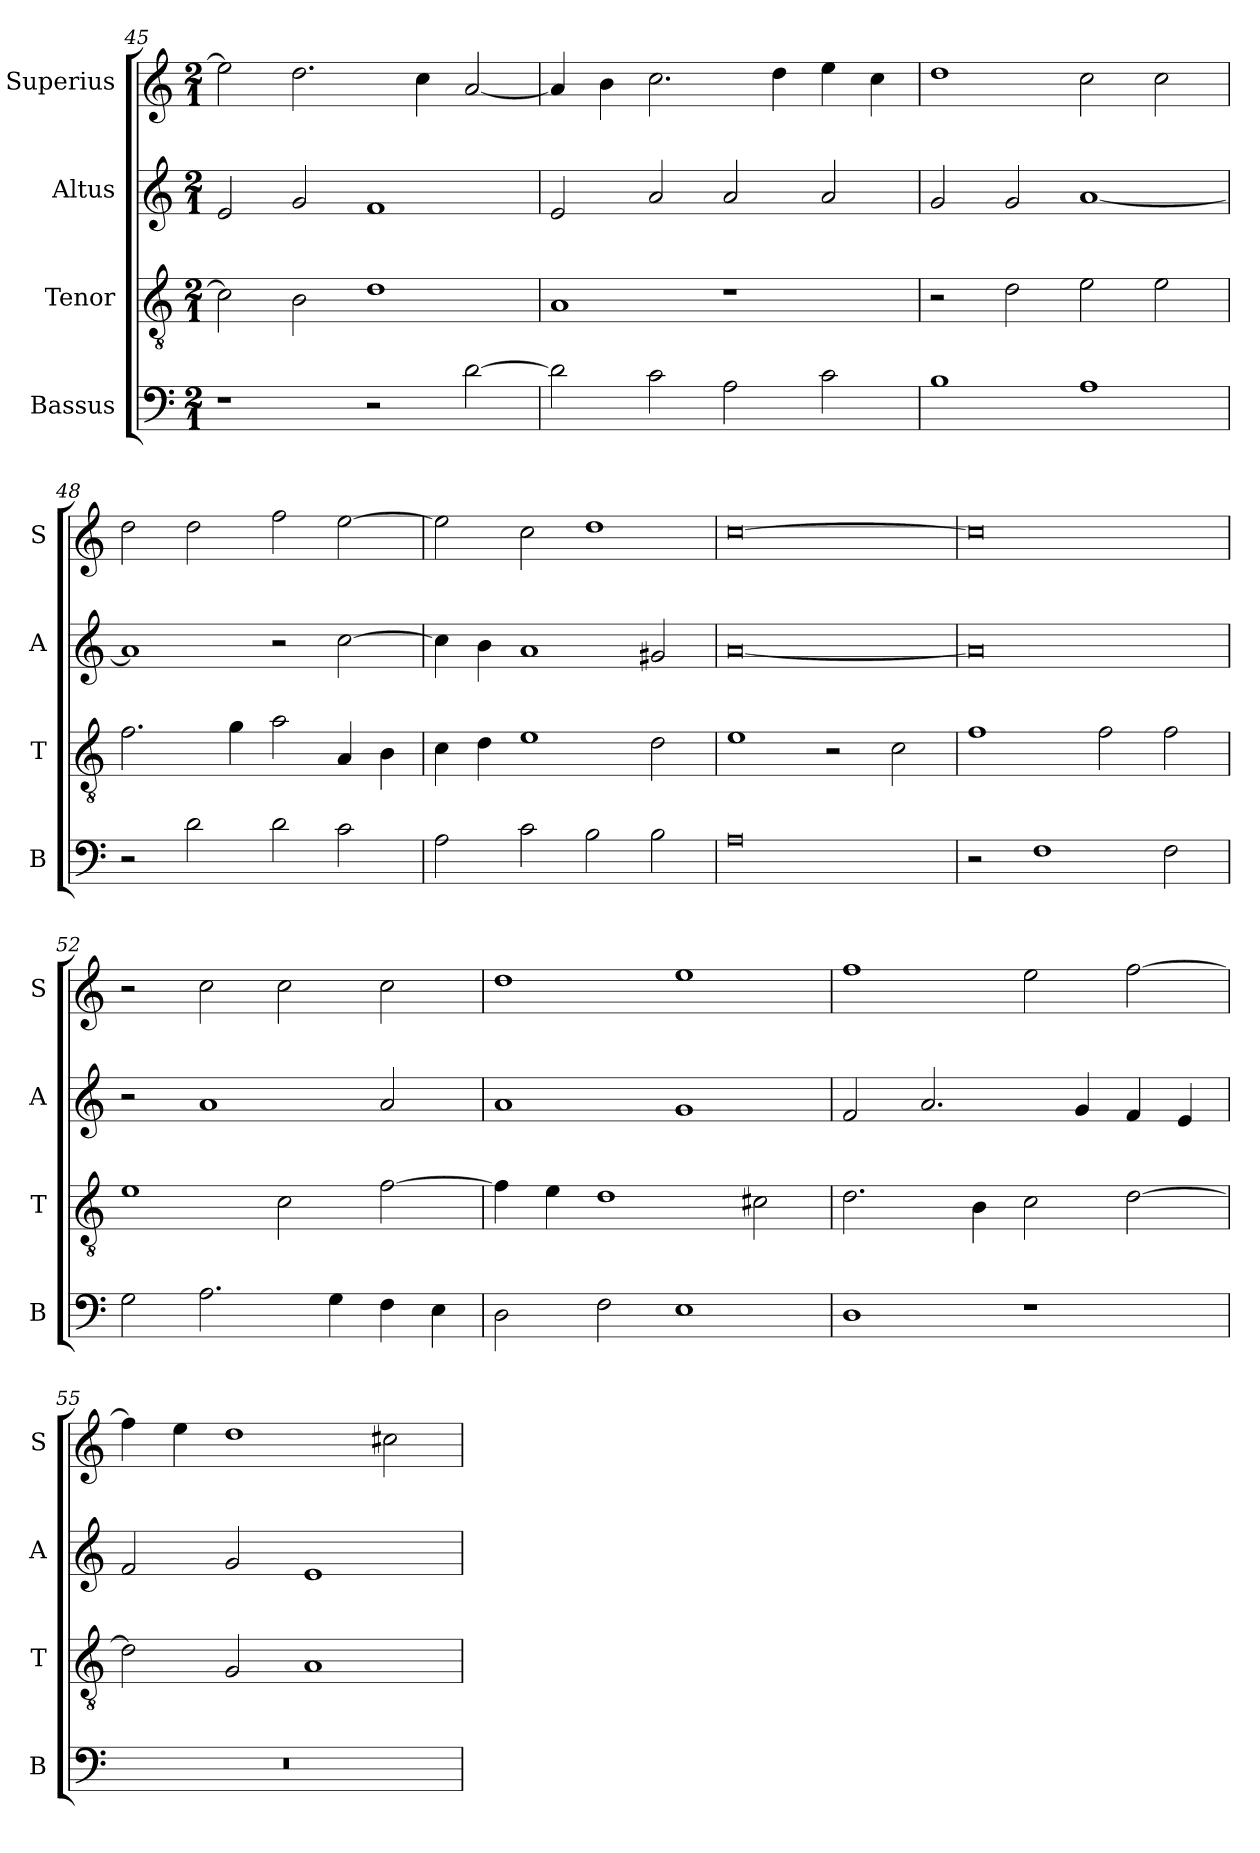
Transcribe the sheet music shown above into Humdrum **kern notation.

**kern	**kern	**kern	**kern
*part4	*part3	*part2	*part1
*staff4	*staff3	*staff2	*staff1
*I"Bassus	*I"Tenor	*I"Altus	*I"Superius
*I'B	*I'T	*I'A	*I'S
*clefF4	*clefGv2	*clefG2	*clefG2
*k[]	*k[]	*k[]	*k[]
*C:	*C:	*C:	*C:
*M2/1	*M2/1	*M2/1	*M2/1
=45	=45	=45	=45
1r	2c]	2e	2ee]
.	2B	2g	2.dd
2r	1d	1f	.
.	.	.	4cc
[2d	.	.	[2a
=46	=46	=46	=46
2d]	1A	2e	4a]
.	.	.	4b
2c	.	2a	2.cc
2A	1r	2a	.
.	.	.	4dd
2c	.	2a	4ee
.	.	.	4cc
=47	=47	=47	=47
1B	2r	2g	1dd
.	2d	2g	.
1A	2e	[1a	2cc
.	2e	.	2cc
=48	=48	=48	=48
2r	2.f	1a]	2dd
2d	.	.	2dd
.	4g	.	.
2d	2a	2r	2ff
2c	4A	[2cc	[2ee
.	4B	.	.
=49	=49	=49	=49
2A	4c	4cc]	2ee]
.	4d	4b	.
2c	1e	1a	2cc
2B	.	.	1dd
2B	2d	2g#X	.
=50	=50	=50	=50
0A	1e	[0a	[0cc
.	2r	.	.
.	2c	.	.
=51	=51	=51	=51
2r	1f	0a]	0cc]
1F	.	.	.
.	2f	.	.
2F	2f	.	.
=52	=52	=52	=52
2G	1e	2r	2r
2.A	.	1a	2cc
.	2c	.	2cc
4G	.	.	.
4F	[2f	2a	2cc
4E	.	.	.
=53	=53	=53	=53
2D	4f]	1a	1dd
.	4e	.	.
2F	1d	.	.
1E	.	1g	1ee
.	2c#X	.	.
=54	=54	=54	=54
1D	2.d	2f	1ff
.	.	2.a	.
.	4B	.	.
1r	2c	.	2ee
.	.	4g	.
.	[2d	4f	[2ff
.	.	4e	.
=55	=55	=55	=55
0r	2d]	2f	4ff]
.	.	.	4ee
.	2G	2g	1dd
.	1A	1e	.
.	.	.	2cc#X
=	=	=	=
*-	*-	*-	*-
